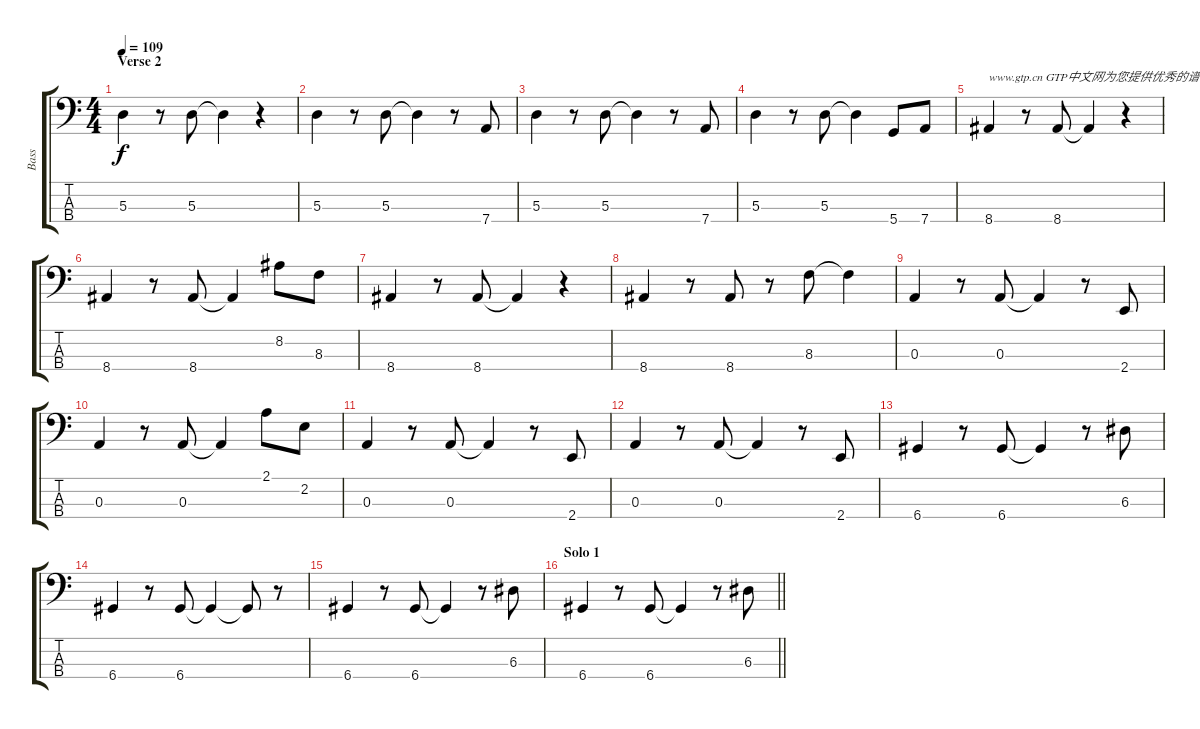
\track ("Bass" "Bass") {instrument electricbasspick}
\staff {score tabs}
\tuning (G2 D2 A1 D1) {hide}
\ts (4 4)
\section ("" "Verse 2")
\tempo 109
\clef f4
\ks c
5.3.4{dy f} r.8 5.3.8 5.3{t}.4 r.4 |
5.3.4 r.8 5.3.8 5.3{t}.4 r.8 7.4.8 |
5.3.4 r.8 5.3.8 5.3{t}.4 r.8 7.4.8 |
5.3.4 r.8 5.3.8 5.3{t}.4 5.4.8 7.4.8 |
8.4.4{txt "www.gtp.cn GTP中文网为您提供优秀的谱子"} r.8 8.4.8 8.4{t}.4 r.4 |
8.4.4 r.8 8.4.8 8.4{t}.4 8.2.8 8.3.8 |
8.4.4 r.8 8.4.8 8.4{t}.4 r.4 |
8.4.4 r.8 8.4.8 r.8 8.3.8 8.3{t}.4 |
0.3.4 r.8 0.3.8 0.3{t}.4 r.8 2.4.8 |
0.3.4 r.8 0.3.8 0.3{t}.4 2.1.8 2.2.8 |
0.3.4 r.8 0.3.8 0.3{t}.4 r.8 2.4.8 |
0.3.4 r.8 0.3.8 0.3{t}.4 r.8 2.4.8 |
6.4.4 r.8 6.4.8 6.4{t}.4 r.8 6.3.8 |
6.4.4 r.8 6.4.8 6.4{t}.4 6.4{t}.8 r.8 |
6.4.4 r.8 6.4.8 6.4{t}.4 r.8 6.3.8 |
\section ("" "Solo 1")
\barLineRight lightlight
6.4.4 r.8 6.4.8 6.4{t}.4 r.8 6.3.8
